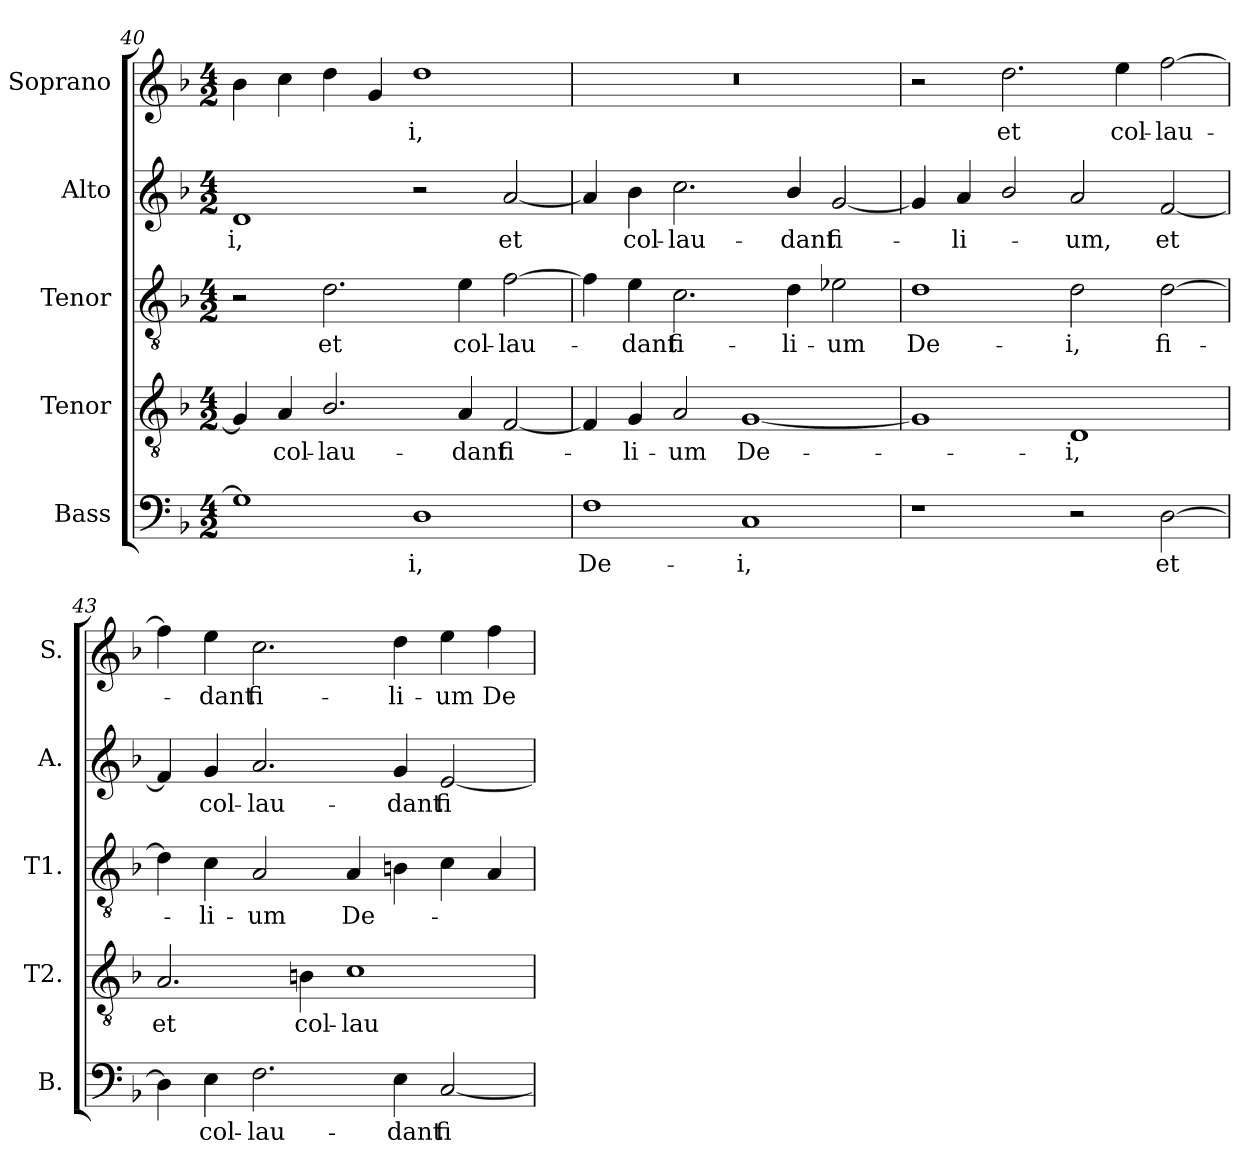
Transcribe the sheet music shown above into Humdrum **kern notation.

**kern	**text	**kern	**text	**kern	**text	**kern	**text	**kern	**text
*part5	*part5	*part4	*part4	*part3	*part3	*part2	*part2	*part1	*part1
*staff5	*staff5	*staff4	*staff4	*staff3	*staff3	*staff2	*staff2	*staff1	*staff1
*I"Bass	*	*I"Tenor	*	*I"Tenor	*	*I"Alto	*	*I"Soprano	*
*I'B.	*	*I'T2.	*	*I'T1.	*	*I'A.	*	*I'S.	*
*clefF4	*	*clefGv2	*	*clefGv2	*	*clefG2	*	*clefG2	*
*	*	*ITrd7c12	*	*ITrd7c12	*	*	*	*	*
*k[b-]	*	*k[b-]	*	*k[b-]	*	*k[b-]	*	*k[b-]	*
*F:	*	*F:	*	*F:	*	*F:	*	*F:	*
*M4/2	*	*M4/2	*	*M4/2	*	*M4/2	*	*M4/2	*
=40	=40	=40	=40	=40	=40	=40	=40	=40	=40
!	!	!	!	!	!	!	!LO:LY:b:color=#000000	!	!
1Gi]	.	4GGi/]	.	2r	.	1di	-i,	4b-i\	.
!	!	!	!LO:LY:b:color=#000000	!	!	!	!	!	!
.	.	4AAi/	col-	.	.	.	.	4cci\	.
!	!	!	!LO:LY:b:color=#000000	!	!	!	!	!	!
!	!	!	!	!	!LO:LY:b:color=#000000	!	!	!	!
.	.	2.BB-i/	-lau-	2.Di\	et	.	.	4ddi\	.
.	.	.	.	.	.	.	.	4gi/	.
!	!LO:LY:b:color=#000000	!	!	!	!	!	!	!	!
!	!	!	!	!	!	!	!	!	!LO:LY:b:color=#000000
1Di	-i,	.	.	.	.	2r	.	1ddi	-i,
!	!	!	!LO:LY:b:color=#000000	!	!	!	!	!	!
!	!	!	!	!	!LO:LY:b:color=#000000	!	!	!	!
.	.	4AAi/	-dant	4Ei\	col-	.	.	.	.
!	!	!	!LO:LY:b:color=#000000	!	!	!	!	!	!
!	!	!	!	!	!LO:LY:b:color=#000000	!	!	!	!
!	!	!	!	!	!	!	!LO:LY:b:color=#000000	!	!
.	.	[2FFi/	fi-	[2Fi\	-lau-	[2ai/	et	.	.
!!LO:LB:g=z
=41	=41	=41	=41	=41	=41	=41	=41	=41	=41
!	!LO:LY:b:color=#000000	!	!	!	!	!	!	!LO:N:vis=1	!
1Fi	De-	4FFi/]	.	4Fi\]	.	4ai/]	.	0r	.
!	!	!	!LO:LY:b:color=#000000	!	!	!	!	!	!
!	!	!	!	!	!LO:LY:b:color=#000000	!	!	!	!
!	!	!	!	!	!	!	!LO:LY:b:color=#000000	!	!
.	.	4GGi/	-li-	4Ei\	-dant	4b-i\	col-	.	.
!	!	!	!LO:LY:b:color=#000000	!	!	!	!	!	!
!	!	!	!	!	!LO:LY:b:color=#000000	!	!	!	!
!	!	!	!	!	!	!	!LO:LY:b:color=#000000	!	!
.	.	2AAi/	-um	2.Ci\	fi-	2.cci\	-lau-	.	.
!	!LO:LY:b:color=#000000	!	!	!	!	!	!	!	!
!	!	!	!LO:LY:b:color=#000000	!	!	!	!	!	!
1Ci	-i,	[1GGi	De-	.	.	.	.	.	.
!	!	!	!	!	!LO:LY:b:color=#000000	!	!	!	!
!	!	!	!	!	!	!	!LO:LY:b:color=#000000	!	!
.	.	.	.	4Di\	-li-	4b-i/	-dant	.	.
!	!	!	!	!	!LO:LY:b:color=#000000	!	!	!	!
!	!	!	!	!	!	!	!LO:LY:b:color=#000000	!	!
.	.	.	.	2E-Xi\	-um	[2gi/	fi-	.	.
=42	=42	=42	=42	=42	=42	=42	=42	=42	=42
!	!	!	!	!	!LO:LY:b:color=#000000	!	!	!	!
1r	.	1GGi]	.	1Di	De-	4gi/]	.	2r	.
!	!	!	!	!	!	!	!LO:LY:b:color=#000000	!	!
.	.	.	.	.	.	4ai/	-li-	.	.
!	!	!	!	!	!	!	!	!	!LO:LY:b:color=#000000
.	.	.	.	.	.	2b-i/	.	2.ddi\	et
!	!	!	!LO:LY:b:color=#000000	!	!	!	!	!	!
!	!	!	!	!	!LO:LY:b:color=#000000	!	!	!	!
!	!	!	!	!	!	!	!LO:LY:b:color=#000000	!	!
2r	.	1DDi	-i,	2Di\	-i,	2ai/	-um,	.	.
!	!	!	!	!	!	!	!	!	!LO:LY:b:color=#000000
.	.	.	.	.	.	.	.	4eei\	col-
!	!LO:LY:b:color=#000000	!	!	!	!	!	!	!	!
!	!	!	!	!	!LO:LY:b:color=#000000	!	!	!	!
!	!	!	!	!	!	!	!LO:LY:b:color=#000000	!	!
!	!	!	!	!	!	!	!	!	!LO:LY:b:color=#000000
[2Di\	et	.	.	[2Di\	fi-	[2fi/	et	[2ffi\	-lau-
=43	=43	=43	=43	=43	=43	=43	=43	=43	=43
!	!	!	!LO:LY:b:color=#000000	!	!	!	!	!	!
4Di\]	.	2.AAi/	et	4Di\]	.	4fi/]	.	4ffi\]	.
!	!LO:LY:b:color=#000000	!	!	!	!	!	!	!	!
!	!	!	!	!	!LO:LY:b:color=#000000	!	!	!	!
!	!	!	!	!	!	!	!LO:LY:b:color=#000000	!	!
!	!	!	!	!	!	!	!	!	!LO:LY:b:color=#000000
4Ei\	col-	.	.	4Ci\	-li-	4gi/	col-	4eei\	-dant
!	!LO:LY:b:color=#000000	!	!	!	!	!	!	!	!
!	!	!	!	!	!LO:LY:b:color=#000000	!	!	!	!
!	!	!	!	!	!	!	!LO:LY:b:color=#000000	!	!
!	!	!	!	!	!	!	!	!	!LO:LY:b:color=#000000
2.Fi\	-lau-	.	.	2AAi/	-um	2.ai/	-lau-	2.cci\	fi-
!	!	!	!LO:LY:b:color=#000000	!	!	!	!	!	!
.	.	4BBni\	col-	.	.	.	.	.	.
!	!	!	!LO:LY:b:color=#000000	!	!	!	!	!	!
!	!	!	!	!	!LO:LY:b:color=#000000	!	!	!	!
.	.	1Ci	-lau-	4AAi/	De-	.	.	.	.
!	!LO:LY:b:color=#000000	!	!	!	!	!	!	!	!
!	!	!	!	!	!	!	!LO:LY:b:color=#000000	!	!
!	!	!	!	!	!	!	!	!	!LO:LY:b:color=#000000
4Ei\	-dant	.	.	4BBni\	.	4gi/	-dant	4ddi\	-li-
!	!LO:LY:b:color=#000000	!	!	!	!	!	!	!	!
!	!	!	!	!	!	!	!LO:LY:b:color=#000000	!	!
!	!	!	!	!	!	!	!	!	!LO:LY:b:color=#000000
[2Ci/	fi-	.	.	4Ci\	.	[2ei/	fi-	4eei\	-um
!	!	!	!	!	!	!	!	!	!LO:LY:b:color=#000000
.	.	.	.	4AAi/	.	.	.	4ffi\	De-
=	=	=	=	=	=	=	=	=	=
*-	*-	*-	*-	*-	*-	*-	*-	*-	*-
